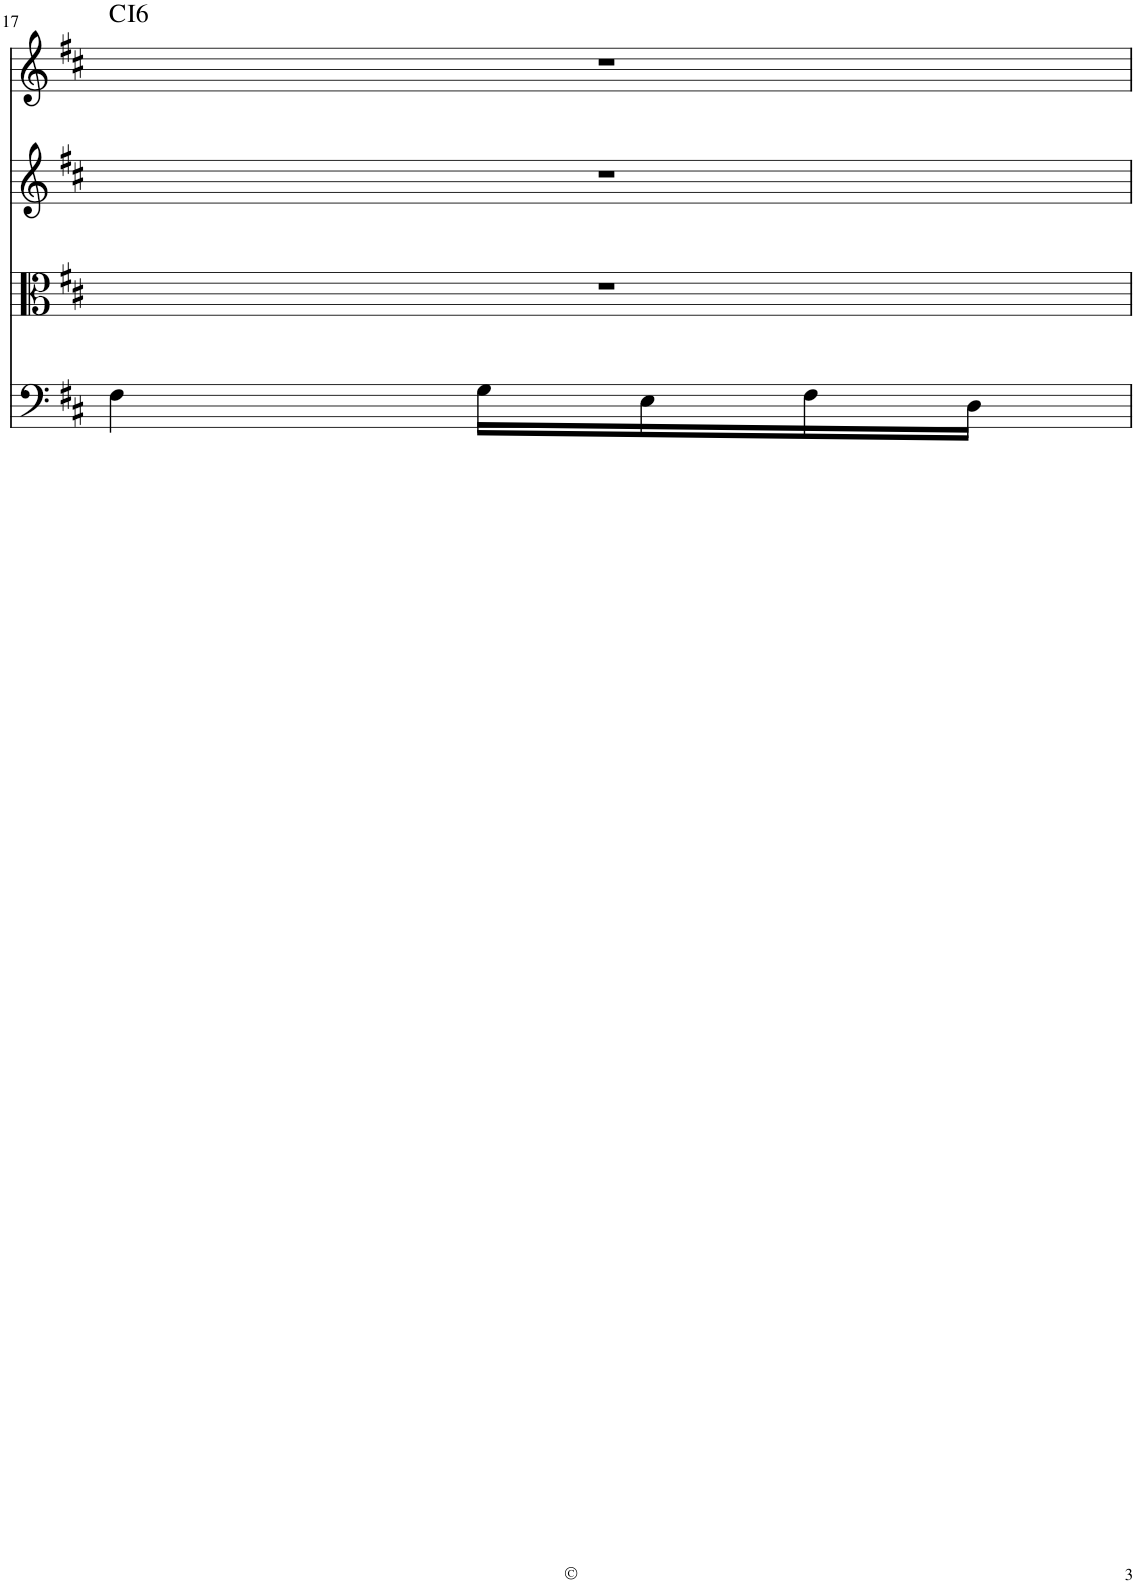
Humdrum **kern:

**kern	**kern	**kern	**kern	**harte
*part4	*part3	*part2	*part1	*part1
*staff4	*staff3	*staff2	*staff1	*
*I"Violoncello	*I"Viola	*I"Violin 2	*I"Violin 1	*
*I'Vc	*I'Vla	*I'Vln	*I'Vln	*
!!LO:PB:g=z
*clefF4	*clefC3	*clefG2	*clefG2	*
*k[f#c#]	*k[f#c#]	*k[f#c#]	*k[f#c#]	*
*D:	*D:	*D:	*D:	*
*M2/4	*M2/4	*M2/4	*M2/4	*
=17	=17	=17	=17	=17
!	!	!	!	!LO:H:kt=6
4F#\	2r	2r	2r	C:maj6
16G\LL	.	.	.	.
16E\	.	.	.	.
16F#\	.	.	.	.
16D\JJ	.	.	.	.
=	=	=	=	=
*-	*-	*-	*-	*-
